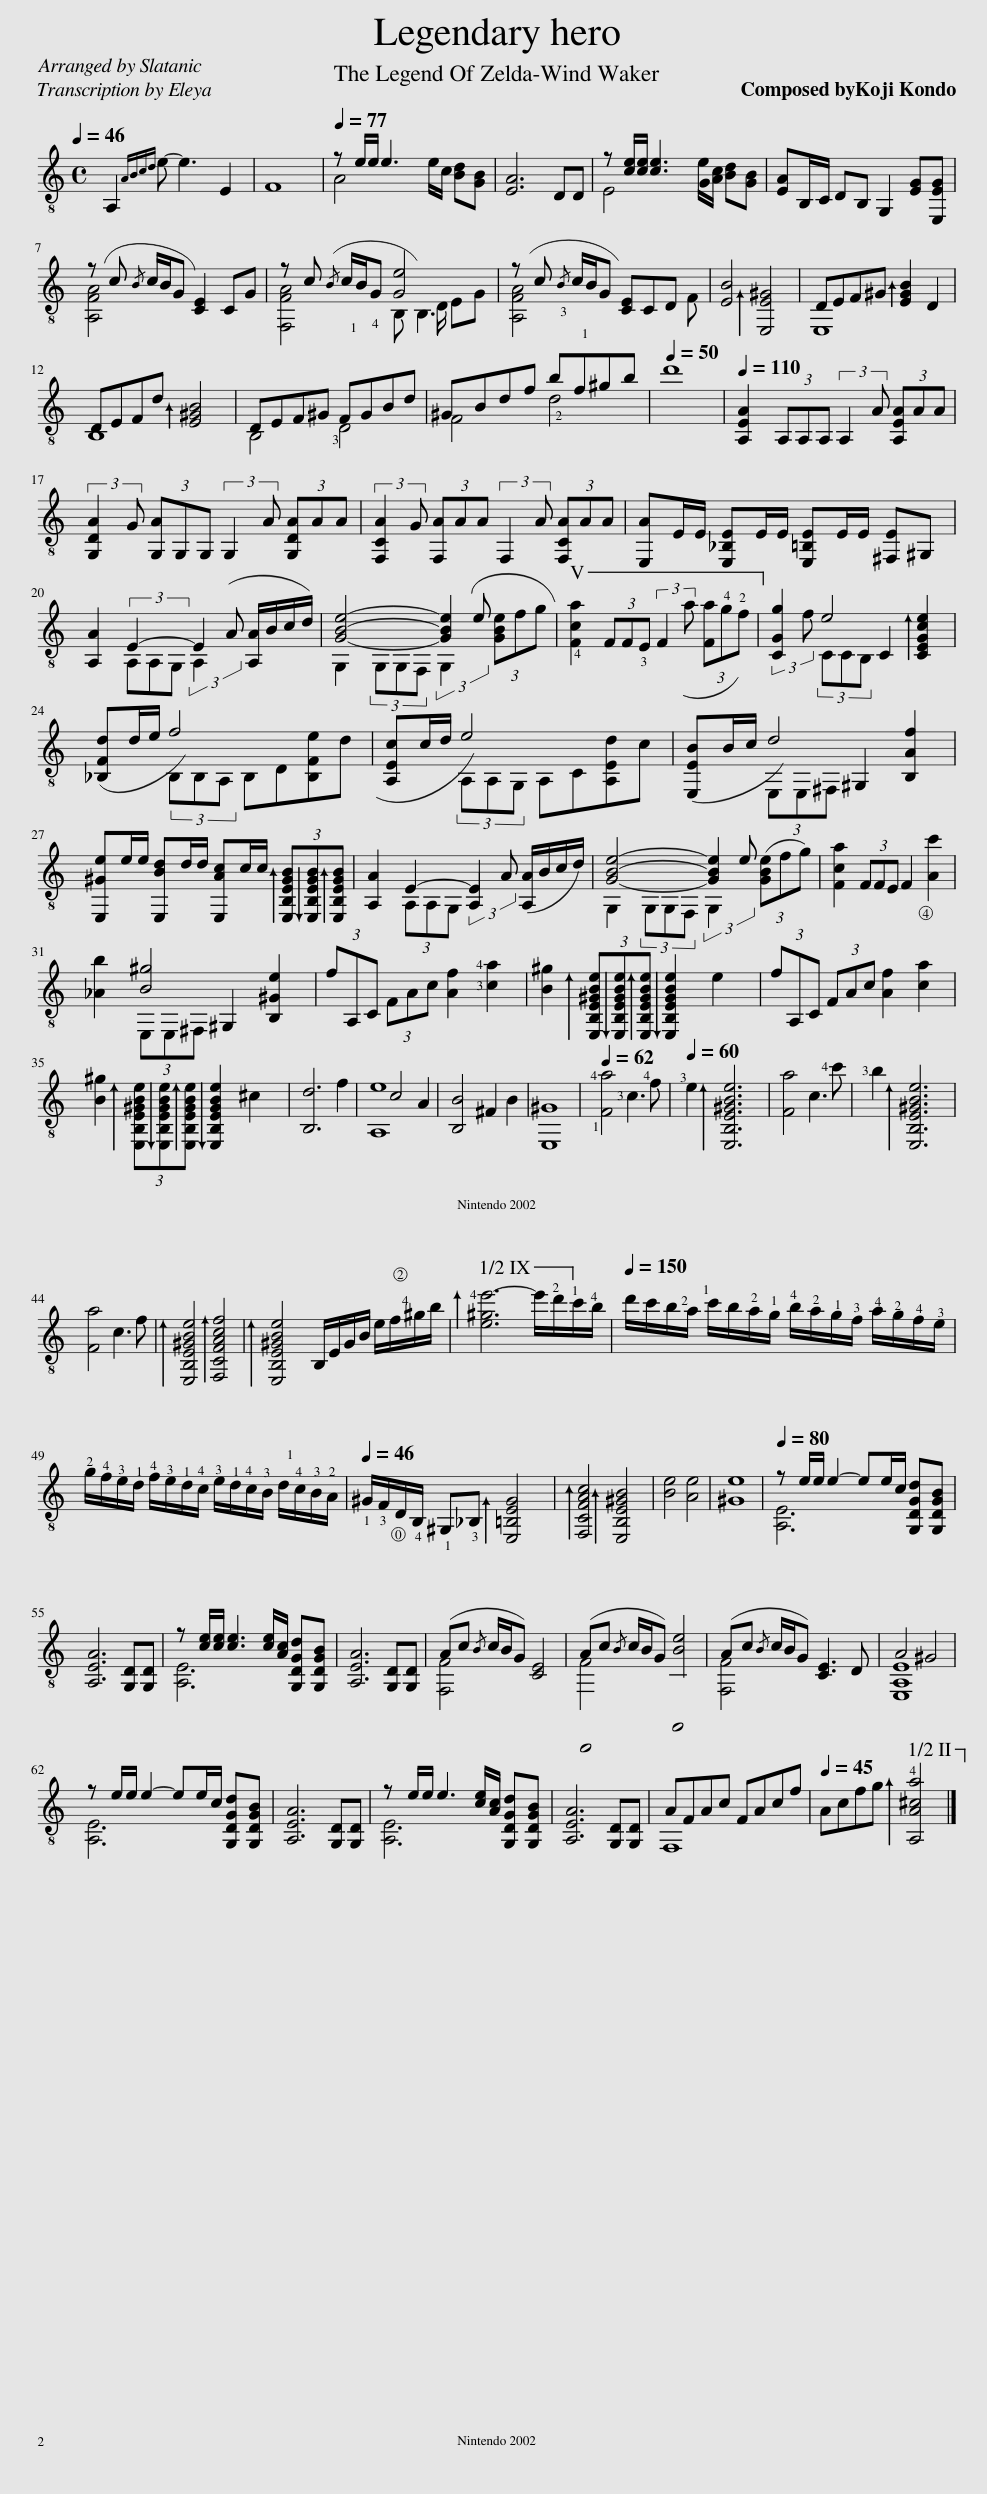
X:1
%%score ( 1 2 3 )
L:1/8
Q:1/4=46
M:4/4
I:linebreak $
K:C
V:1 treble-8
V:2 treble-8
V:3 treble-8
V:1
 A,2{ABcd} e- e3 E2 | F8 |[Q:1/4=77] z e/e/ e3 e/c/ [Bd][GB] | [EA]6 DD | z [ce]/[ce]/ [ce]3 [ce]/[Ac]/ [Bd][GB] | %5
 [EA]B,/C/ DB, G,2 [EG][E,EG] |$ z (c{/B)} c/B/G [CE]2 CG | z c{/B} (c/B/)G x x/ D/ EG | z (c{/B)} c/B/G [CE]CD x | [EB]4 !arpeggio![E,E^G]4 | %10
 DEF^G !arpeggio![EGB]2 D2 |$ DEFd !arpeggio![E^GB]4 | DEF^G !1!F!4!GBd | ^GBdf !3!b!1!f^gb |[Q:1/4=50] d'8 | %15
[Q:1/4=110] [A,EA]2 (3A,A,A, (3:2:2A,2 A (3[A,EA]AA |$ (3:2:2[G,DA]2 G (3[G,A]G,G, (3:2:2G,2 A (3[G,DA]AA | (3:2:2[F,CA]2 G (3[F,A]AA (3:2:2F,2 A (3[F,CA]AA | [E,A]E/E/ [E,_B,E]E/E/ [E,=B,E]E/E/ [^F,E]^G, |$ [A,A]2 (3A,A,G, (3:2:2A,2 (A [A,A]/B/c/d/) | %20
 G,2 (3G,G,F, (3:2:2G,2 (e (3[GBe]fg) | !4![Fca]2 (3FF!3!E (3:2:2F2 (a (3[Fa]!4!g!2!f) | (3:2:2[CGg]2 f (3CCB, C2 !arpeggio![CEGce]2 |$ ([_B,Fd]d/e/) (3B,B,A, B,D[B,Fe]d | ([A,Ec]c/d/) (3A,A,G, A,C[A,Ed]c | %25
 ([E,EB]B/c/) (3E,E,^F, ^G,2 [B,Af]2 |$ [E,^Ge]e/e/ [E,Bd]d/d/ [E,Ac]c/c/ (3!arpeggio![E,B,EGB]!arpeggio![E,B,EGB]!arpeggio![E,B,EGB] | [A,A]2 (3A,A,G, (3:2:2A,2 A ([A,A]/B/c/d/) | G,2 (3G,G,F, (3:2:2G,2 e (3([GBe]fg) | [Fca]2 (3FFE F2 [Ac']2 |$ %30
 [_Ab]2 (3E,E,^F, ^G,2 [B,^Ge]2 | (3fA,C (3FAc [Af]2 !3!!4![ca]2 | [B^g]2 (3!arpeggio![E,B,E^GBe]!arpeggio![E,B,EGBe]!arpeggio![E,B,EGBe] !arpeggio![E,B,EGBe]2 e2 | (3fA,C (3FAc [Af]2 [ca]2 |$ [B^g]2 (3!arpeggio![E,B,E^GBe]!arpeggio![E,B,EGBe]!arpeggio![E,B,EGBe] !arpeggio![E,B,EGBe]2 ^c2 | %35
 [B,d]6 f2 | x2 c4 A2 | [B,B]4 ^F2 B2 | [E,^G]8 |[Q:1/4=62] !1!!4![Fa]4 !3!c3 !4!f | %40
[Q:1/4=60] !3!e2 !arpeggio![E,B,E^GBe]6 | [Fa]4 c3 !4!c' | !3!b2 !arpeggio![E,B,E^GBe]6 |$ [Fa]4 c3 f | !arpeggio![E,B,E^GBe]4 !arpeggio![F,CFAcf]4 | %45
 !arpeggio![E,B,E^GBe]4 B,/E/G/B/ e/f/!4!^g/b/ | !arpeggio!!4![e^ge'-]6 e'/!2!d'/!1!c'/!4!b/ |[Q:1/4=150] d'/c'/b/!2!a/ !1!c'/b/!2!a/!1!g/ !4!b/!2!a/!1!g/!3!f/ !4!a/!2!g/!4!f/!3!e/ |$ !2!g/!4!f/!3!e/!1!d/ !4!f/!3!e/!1!d/!4!c/ !3!e/!1!d/!4!c/!3!B/ !1!d/!4!c/!3!B/!2!A/ |[Q:1/4=46] !1!^G/!3!F/!open!D/!4!B,/ !1!^G,!3!_B, !arpeggio![E,=B,EG]4 | %50
 !arpeggio![F,CFAc]4 !arpeggio![E,B,E^GB]4 | [Be]4 [Ae]4 | [^Ge]8 |[Q:1/4=80] z e/e/ e2- ee/c/ [G,DGd][G,DGB] |$ [A,EA]6 [G,D][G,D] | %55
 z [ce]/[ce]/ [ce]3 [ce]/[Ac]/ [G,DGd][G,DGB] | [A,EA]6 [G,D][G,D] | (Ac{/B} c/B/G) [CE]4 | (Ac{/B} c/B/G) [B,Be]4 | (Ac{/B} c/B/G) [CE]3 D | %60
 A4 ^G4 |$ z e/e/ e2- ee/c/ [G,DGd][G,DGB] | [A,EA]6 [G,D][G,D] | z e/e/ e3 [ce]/[Ac]/ [G,DGd][G,DGB] | [A,EA]6 [G,D][G,D] | %65
 AFAc FAcf |[Q:1/4=45] Acfg !arpeggio!!4![A,A^ca]4 |] %67
V:2
 x8 | x8 | A4 x2 x2 | x8 | E4 x4 | %5
 x8 |$ [A,FA]4 x4 | [F,FA]4 [Ge]4 | [A,FA]4 x3 F | x8 | %10
 E,8 |$ B,8 | B,4 !3!D4 | F4 !2!d4 | x8 | %15
 x8 |$ x8 | x8 | x8 |$ x2 E2- E2 x2 | %20
 [GBe]4- [GBe]2 x2 | x8 | x2 e4 x2 |$ x2 f4 x2 | x2 e4 x2 | %25
 x2 d4 x2 |$ x8 | x2 E2- E2 x2 | [GBe]4- [GBe]2 x2 | x8 |$ %30
 x2 [B^g]4 x2 | x8 | x8 | x8 |$ x8 | %35
 x8 | [A,e]8 | x8 | x8 | x8 | %40
 x8 | x8 | x8 |$ x8 | x8 | %45
 x8 | x8 | x8 |$ x8 | x8 | %50
 x8 | x8 | x8 | [A,E]6 x2 |$ x8 | %55
 [A,E]6 x2 | x8 | [F,F]4 x4 | [F,F]4 x4 | [F,F]4 x4 | %60
 [E,A,E]8 |$ [A,E]6 x2 | x8 | [A,E]6 x2 | x8 | %65
 F,8 | x8 |] %67
V:3
 x8 | x8 | x8 | x8 | x8 | %5
 x8 |$ x8 | x4 B, B,3 | x8 | x8 | %10
 x8 |$ x8 | x8 | x8 | x8 | %15
 x8 |$ x8 | x8 | x8 |$ x8 | %20
 x8 | x8 | x8 |$ x8 | x8 | %25
 x8 |$ x8 | x8 | x8 | x8 |$ %30
 x8 | x8 | x8 | x8 |$ x8 | %35
 x8 | x8 | x8 | x8 | x8 | %40
 x8 | x8 | x8 |$ x8 | x8 | %45
 x8 | x8 | x8 |$ x8 | x8 | %50
 x8 | x8 | x8 | x8 |$ x8 | %55
 x8 | x8 | x8 | x8 | x8 | %60
 x8 |$ x8 | x8 | x8 | x8 | %65
 x8 | x8 |] %67
